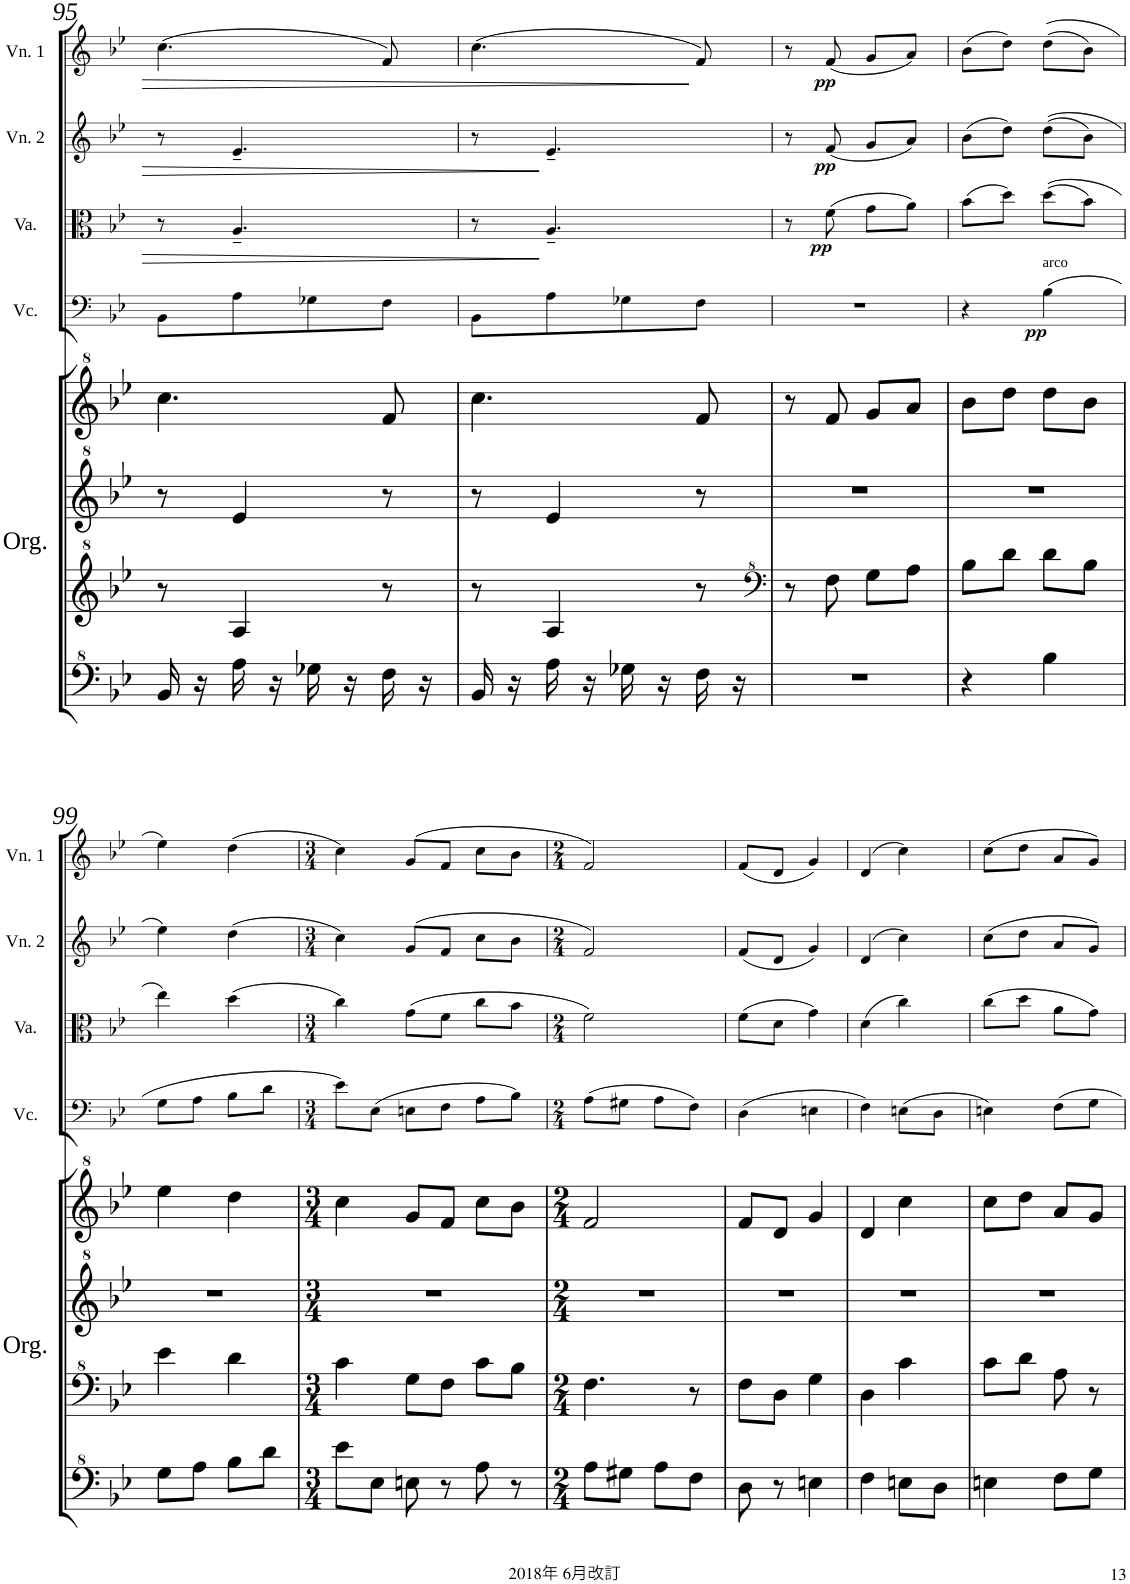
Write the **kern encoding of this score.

**kern	**kern	**kern	**kern	**kern	**dynam	**kern	**dynam	**kern	**dynam	**kern	**dynam
*part5	*part5	*part5	*part5	*part4	*part4	*part3	*part3	*part2	*part2	*part1	*part1
*staff8	*staff7	*staff6	*staff5	*staff4	*staff4	*staff3	*staff3	*staff2	*staff2	*staff1	*staff1
*I"Organ	*	*	*	*I"Violoncello	*	*I"Viola	*	*I"Violin 2	*	*I"Violin 1	*
*I'Org.	*	*	*	*I'Vc.	*	*I'Va.	*	*I'Vn. 2	*	*I'Vn. 1	*
!!LO:PB:g=z
*clefF^4	*clefG^2	*clefG^2	*clefG^2	*clefF4	*	*clefC3	*	*clefG2	*	*clefG2	*
*k[b-e-]	*k[b-e-]	*k[b-e-]	*k[b-e-]	*k[b-e-]	*	*k[b-e-]	*	*k[b-e-]	*	*k[b-e-]	*
*M2/4	*M2/4	*M2/4	*M2/4	*M2/4	*	*M2/4	*	*M2/4	*	*M2/4	*
=95	=95	=95	=95	=95	=95	=95	=95	=95	=95	=95	=95
16B-/	8r	8r	4.ccc\	8BB-\L	.	8r	.	8r	.	(4.cc\	.
16r	.	.	.	.	.	.	.	.	.	.	.
16a\	4a/	4ee-/	.	8A\	.	4.A~/	.	4.e-~/	.	.	.
16r	.	.	.	.	.	.	.	.	.	.	.
16g-X\	.	.	.	8G-X\	.	.	.	.	.	.	.
16r	.	.	.	.	.	.	.	.	.	.	.
16f\	8r	8r	8ff/	8F\J	.	.	.	.	.	8f/)	.
16r	.	.	.	.	.	.	.	.	.	.	.
=96	=96	=96	=96	=96	=96	=96	=96	=96	=96	=96	=96
16B-/	8r	8r	4.ccc\	8BB-\L	.	8r	.	8r	.	(4.cc\	.
16r	.	.	.	.	.	.	.	.	.	.	.
16a\	4a/	4ee-/	.	8A\	.	4.A~/	.	4.e-~/	.	.	.
16r	.	.	.	.	.	.	.	.	.	.	.
16g-X\	.	.	.	8G-X\	.	.	.	.	.	.	.
16r	.	.	.	.	.	.	.	.	.	.	.
16f\	8r	8r	8ff/	8F\J	.	.	.	.	.	8f/)	.
16r	.	.	.	.	.	.	.	.	.	.	.
=97	=97	=97	=97	=97	=97	=97	=97	=97	=97	=97	=97
*	*clefF^4	*	*	*	*	*	*	*	*	*	*
2r	8r	2r	8r	2r	.	8r	.	8r	.	8r	.
!	!	!	!	!	!	!	!LO:DY:b	!	!LO:DY:b	!	!LO:DY:b
.	8f\	.	8ff/	.	.	(8f\	pp	(8f/	pp	(8f/	pp
.	8g\L	.	8gg/L	.	.	8g\L	.	8g/L	.	8g/L	.
.	8a\J	.	8aa/J	.	.	8a\J)	.	8a/J)	.	8a/J)	.
=98	=98	=98	=98	=98	=98	=98	=98	=98	=98	=98	=98
4r	8b-\L	2r	8bb-\L	4r	.	(8b-\L	.	(8b-\L	.	(8b-\L	.
.	8dd\J	.	8ddd\J	.	.	8dd\J)	.	8dd\J)	.	8dd\J)	.
!	!	!	!	!LO:TX:a:t=arco	!	!	!	!	!	!	!
!	!	!	!	!	!LO:DY:b	!	!	!	!	!	!
4b-\	8dd\L	.	8ddd\L	(4B-\	pp	((8dd\L	.	((8dd\L	.	((8dd\L	.
.	8b-\J	.	8bb-\J	.	.	8b-\J)	.	8b-\J)	.	8b-\J)	.
!!LO:LB:g=z
=99	=99	=99	=99	=99	=99	=99	=99	=99	=99	=99	=99
8g\L	4ee-\	2r	4eee-\	8G\L	.	4ee-\)	.	4ee-\)	.	4ee-\)	.
8a\J	.	.	.	8A\J	.	.	.	.	.	.	.
8b-\L	4dd\	.	4ddd\	8B-\L	.	(4dd\	.	(4dd\	.	(4dd\	.
8dd\J	.	.	.	8d\J	.	.	.	.	.	.	.
=100	=100	=100	=100	=100	=100	=100	=100	=100	=100	=100	=100
*M3/4	*M3/4	*M3/4	*M3/4	*M3/4	*	*M3/4	*	*M3/4	*	*M3/4	*
8ee-\L	4cc\	2.r	4ccc\	8e-\L)	.	4cc\)	.	4cc\)	.	4cc\)	.
8e-\J	.	.	.	(8E-\J	.	.	.	.	.	.	.
8en\	8g\L	.	8gg/L	8En\L	.	(8g\L	.	(8g/L	.	(8g/L	.
8r	8f\J	.	8ff/J	8F\J	.	8f\J	.	8f/J	.	8f/J	.
8a\	8cc\L	.	8ccc\L	8A\L	.	8cc\L	.	8cc\L	.	8cc\L	.
8r	8b-\J	.	8bb-\J	8B-\J)	.	8b-\J	.	8b-\J	.	8b-\J	.
=101	=101	=101	=101	=101	=101	=101	=101	=101	=101	=101	=101
*M2/4	*M2/4	*M2/4	*M2/4	*M2/4	*	*M2/4	*	*M2/4	*	*M2/4	*
8a\L	4.f\	2r	2ff/	(8A\L	.	2f\)	.	2f/)	.	2f/)	.
8g#X\J	.	.	.	8G#X\J	.	.	.	.	.	.	.
8a\L	.	.	.	8A\L	.	.	.	.	.	.	.
8f\J	8r	.	.	8F\J)	.	.	.	.	.	.	.
=102	=102	=102	=102	=102	=102	=102	=102	=102	=102	=102	=102
8d\	8f\L	2r	8ff/L	(4D\	.	(8f\L	.	(8f/L	.	(8f/L	.
8r	8d\J	.	8dd/J	.	.	8d\J	.	8d/J	.	8d/J	.
4en\	4g\	.	4gg/	4En\	.	4g\)	.	4g/)	.	4g/)	.
=103	=103	=103	=103	=103	=103	=103	=103	=103	=103	=103	=103
4f\	4d\	2r	4dd/	4F\)	.	(4d\	.	(4d/	.	(4d/	.
8en\L	4cc\	.	4ccc\	(8En\L	.	4cc\)	.	4cc\)	.	4cc\)	.
8d\J	.	.	.	8D\J	.	.	.	.	.	.	.
=104	=104	=104	=104	=104	=104	=104	=104	=104	=104	=104	=104
4en\	8cc\L	2r	8ccc\L	4En\)	.	(8cc\L	.	(8cc\L	.	(8cc\L	.
.	8dd\J	.	8ddd\J	.	.	8dd\J	.	8dd\J	.	8dd\J	.
8f\L	8a\	.	8aa/L	8F\L	.	8a\L	.	8a/L	.	8a/L	.
8g\J	8r	.	8gg/J	8G\J	.	8g\J)	.	8g/J)	.	8g/J)	.
=	=	=	=	=	=	=	=	=	=	=	=
*-	*-	*-	*-	*-	*-	*-	*-	*-	*-	*-	*-
